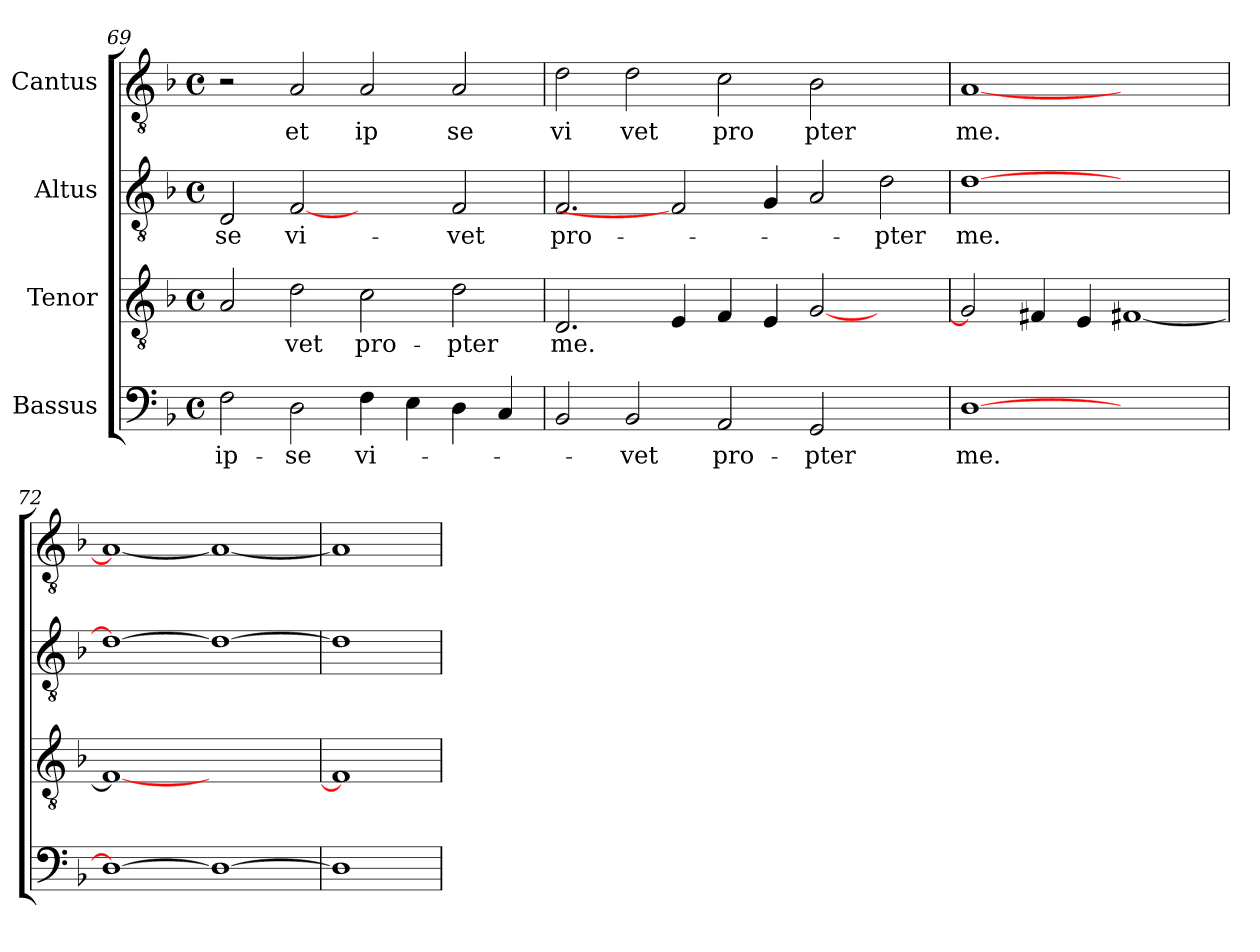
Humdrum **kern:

**kern	**text	**kern	**text	**kern	**text	**kern	**text
*part4	*part4	*part3	*part3	*part2	*part2	*part1	*part1
*staff4	*staff4	*staff3	*staff3	*staff2	*staff2	*staff1	*staff1
*I"Bassus	*	*I"Tenor	*	*I"Altus	*	*I"Cantus	*
*clefF4	*	*clefGv2	*	*clefGv2	*	*clefGv2	*
*k[b-]	*	*k[b-]	*	*k[b-]	*	*k[b-]	*
*F:	*	*F:	*	*F:	*	*F:	*
*M4/4	*	*M4/4	*	*M4/4	*	*M4/4	*
*met(c)	*	*met(c)	*	*met(c)	*	*met(c)	*
=69	=69	=69	=69	=69	=69	=69	=69
!	!LO:LY:b:cj	!	!	!	!LO:LY:b:cj	!	!
2F\	ip-	2A/	.	2D/	-se	2r	.
!	!LO:LY:b:cj	!	!LO:LY:b:cj	!	!LO:LY:b:cj	!	!LO:LY:b:cj
2D\	-se	2d\	-vet	[2F	vi-	2A/	et
!	!LO:LY:b:cj	!	!LO:LY:b:cj	!	!	!	!LO:LY:b:cj
4F\	vi-	2c\	pro-	2ryy	.	2A/	ip
4E\	.	.	.	.	.	.	.
!	!	!	!LO:LY:b:cj	!	!LO:LY:b:cj	!	!LO:LY:b:cj
4D\	.	2d\	-pter	2F/	-vet	2A/	se
4C/	.	.	.	.	.	.	.
=70	=70	=70	=70	=70	=70	=70	=70
!	!	!	!LO:LY:b	!	!LO:LY:b	!	!LO:LY:b:cj
2BB-/	.	2.D/	me.	2.F/	pro-	2d\	vi
!	!LO:LY:b:cj	!	!	!	!	!	!LO:LY:b:cj
2BB-/	-vet	.	.	.	.	2d\	vet
.	.	4E/	.	2F]	.	.	.
!	!LO:LY:b:cj	!	!	!	!	!	!LO:LY:b:cj
2AA/	pro-	4F/	.	.	.	2c\	pro
.	.	4E/	.	4G/	.	.	.
!	!LO:LY:b:cj	!	!	!	!	!	!LO:LY:b:cj
2GG/	-pter	[<2G/	.	2A/	.	2B-\	pter
!	!	!	!	!	!LO:LY:b:cj	!	!
2ryy	.	2ryy	.	2d\	-pter	2ryy	.
=71	=71	=71	=71	=71	=71	=71	=71
!	!LO:LY:b:cj	!	!	!	!LO:LY:b:cj	!	!LO:LY:b:cj
[>1D	me.	2G/]	.	[>1d	me.	[<1A	me.
.	.	4F#X/	.	.	.	.	.
.	.	4E/	.	.	.	.	.
1ryy	.	[<1F#X	.	1ryy	.	1ryy	.
=72	=72	=72	=72	=72	=72	=72	=72
1D_	.	1F#_	.	1d_	.	1A_	.
1D_	.	1ryy	.	1d_	.	1A_	.
=73	=73!	=73	=73!	=73	=73!	=73!	=73!
1D]	.	1F#]	.	1d]	.	1A]	.
=	=	=	=	=	=	=	=
*-	*-	*-	*-	*-	*-	*-	*-
